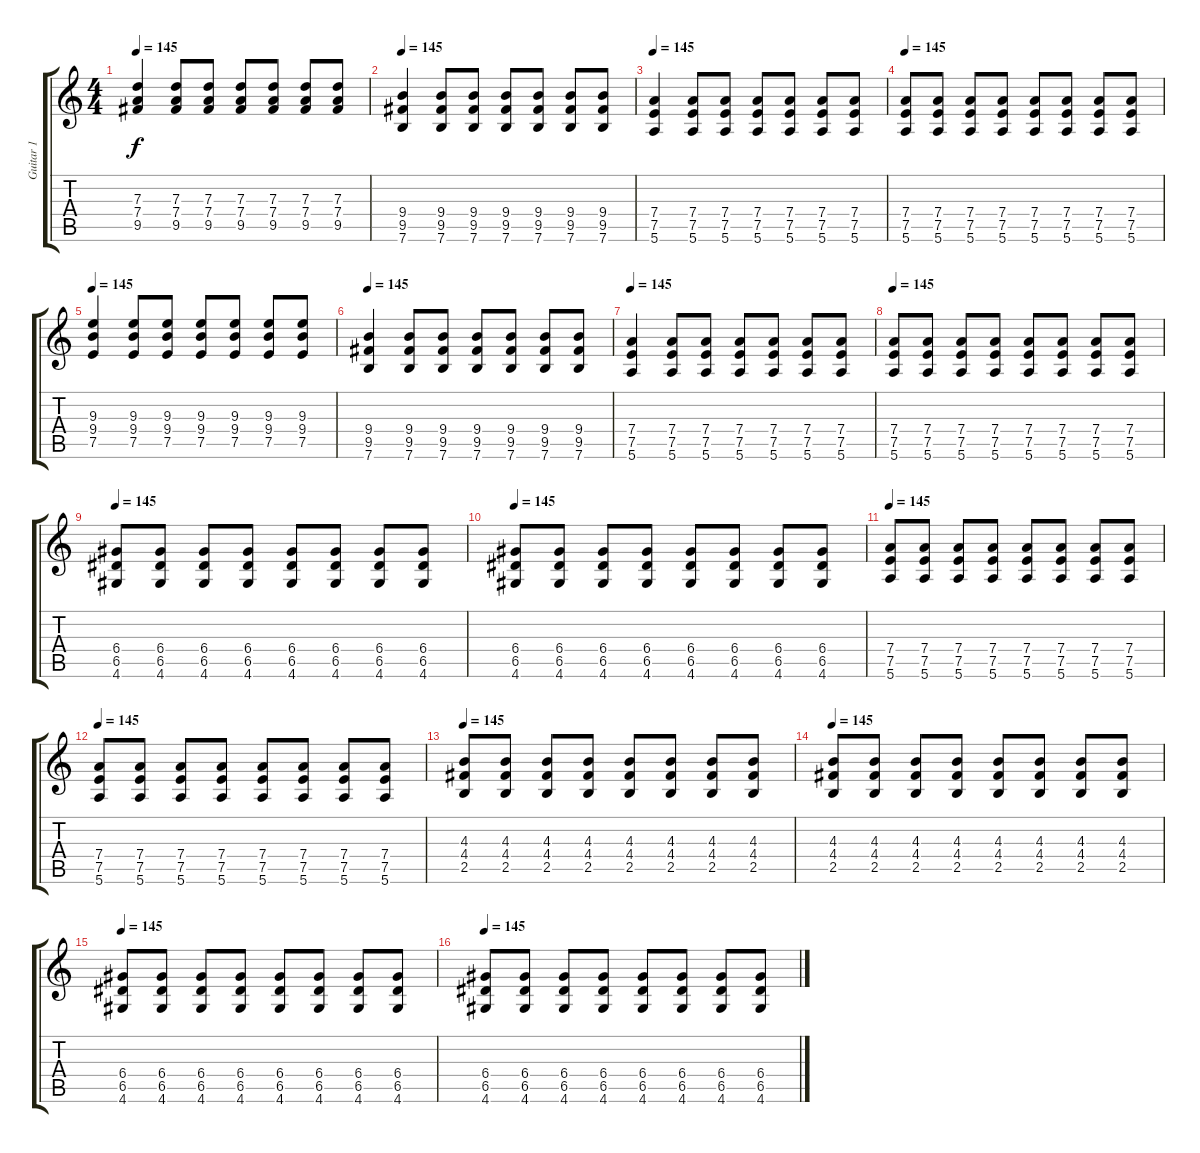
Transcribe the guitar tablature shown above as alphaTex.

\track ("Guitar 1" "Guitar 1") {instrument distortionguitar}
\staff {score tabs}
\tuning (E4 B3 G3 D3 A2 E2) {hide}
\ts (4 4)
\tempo 145
\clef g2
\ks c
(7.3 7.4 9.5).4{dy f} (7.3 7.4 9.5).8 (7.3 7.4 9.5).8 (7.3 7.4 9.5).8 (7.3 7.4 9.5).8 (7.3 7.4 9.5).8 (7.3 7.4 9.5).8 |
\tempo 145
(9.4 9.5 7.6).4 (9.4 9.5 7.6).8 (9.4 9.5 7.6).8 (9.4 9.5 7.6).8 (9.4 9.5 7.6).8 (9.4 9.5 7.6).8 (9.4 9.5 7.6).8 |
\tempo 145
(7.4 7.5 5.6).4 (7.4 7.5 5.6).8 (7.4 7.5 5.6).8 (7.4 7.5 5.6).8 (7.4 7.5 5.6).8 (7.4 7.5 5.6).8 (7.4 7.5 5.6).8 |
\tempo 145
(7.4 7.5 5.6).8 (7.4 7.5 5.6).8 (7.4 7.5 5.6).8 (7.4 7.5 5.6).8 (7.4 7.5 5.6).8 (7.4 7.5 5.6).8 (7.4 7.5 5.6).8 (7.4 7.5 5.6).8 |
\tempo 145
(9.3 9.4 7.5).4 (9.3 9.4 7.5).8 (9.3 9.4 7.5).8 (9.3 9.4 7.5).8 (9.3 9.4 7.5).8 (9.3 9.4 7.5).8 (9.3 9.4 7.5).8 |
\tempo 145
(9.4 9.5 7.6).4 (9.4 9.5 7.6).8 (9.4 9.5 7.6).8 (9.4 9.5 7.6).8 (9.4 9.5 7.6).8 (9.4 9.5 7.6).8 (9.4 9.5 7.6).8 |
\tempo 145
(7.4 7.5 5.6).4 (7.4 7.5 5.6).8 (7.4 7.5 5.6).8 (7.4 7.5 5.6).8 (7.4 7.5 5.6).8 (7.4 7.5 5.6).8 (7.4 7.5 5.6).8 |
\tempo 145
(7.4 7.5 5.6).8 (7.4 7.5 5.6).8 (7.4 7.5 5.6).8 (7.4 7.5 5.6).8 (7.4 7.5 5.6).8 (7.4 7.5 5.6).8 (7.4 7.5 5.6).8 (7.4 7.5 5.6).8 |
\tempo 145
(6.4 6.5 4.6).8 (6.4 6.5 4.6).8 (6.4 6.5 4.6).8 (6.4 6.5 4.6).8 (6.4 6.5 4.6).8 (6.4 6.5 4.6).8 (6.4 6.5 4.6).8 (6.4 6.5 4.6).8 |
\tempo 145
(6.4 6.5 4.6).8 (6.4 6.5 4.6).8 (6.4 6.5 4.6).8 (6.4 6.5 4.6).8 (6.4 6.5 4.6).8 (6.4 6.5 4.6).8 (6.4 6.5 4.6).8 (6.4 6.5 4.6).8 |
\tempo 145
(7.4 7.5 5.6).8 (7.4 7.5 5.6).8 (7.4 7.5 5.6).8 (7.4 7.5 5.6).8 (7.4 7.5 5.6).8 (7.4 7.5 5.6).8 (7.4 7.5 5.6).8 (7.4 7.5 5.6).8 |
\tempo 145
(7.4 7.5 5.6).8 (7.4 7.5 5.6).8 (7.4 7.5 5.6).8 (7.4 7.5 5.6).8 (7.4 7.5 5.6).8 (7.4 7.5 5.6).8 (7.4 7.5 5.6).8 (7.4 7.5 5.6).8 |
\tempo 145
(4.3 4.4 2.5).8 (4.3 4.4 2.5).8 (4.3 4.4 2.5).8 (4.3 4.4 2.5).8 (4.3 4.4 2.5).8 (4.3 4.4 2.5).8 (4.3 4.4 2.5).8 (4.3 4.4 2.5).8 |
\tempo 145
(4.3 4.4 2.5).8 (4.3 4.4 2.5).8 (4.3 4.4 2.5).8 (4.3 4.4 2.5).8 (4.3 4.4 2.5).8 (4.3 4.4 2.5).8 (4.3 4.4 2.5).8 (4.3 4.4 2.5).8 |
\tempo 145
(6.4 6.5 4.6).8 (6.4 6.5 4.6).8 (6.4 6.5 4.6).8 (6.4 6.5 4.6).8 (6.4 6.5 4.6).8 (6.4 6.5 4.6).8 (6.4 6.5 4.6).8 (6.4 6.5 4.6).8 |
\tempo 145
(6.4 6.5 4.6).8 (6.4 6.5 4.6).8 (6.4 6.5 4.6).8 (6.4 6.5 4.6).8 (6.4 6.5 4.6).8 (6.4 6.5 4.6).8 (6.4 6.5 4.6).8 (6.4 6.5 4.6).8
